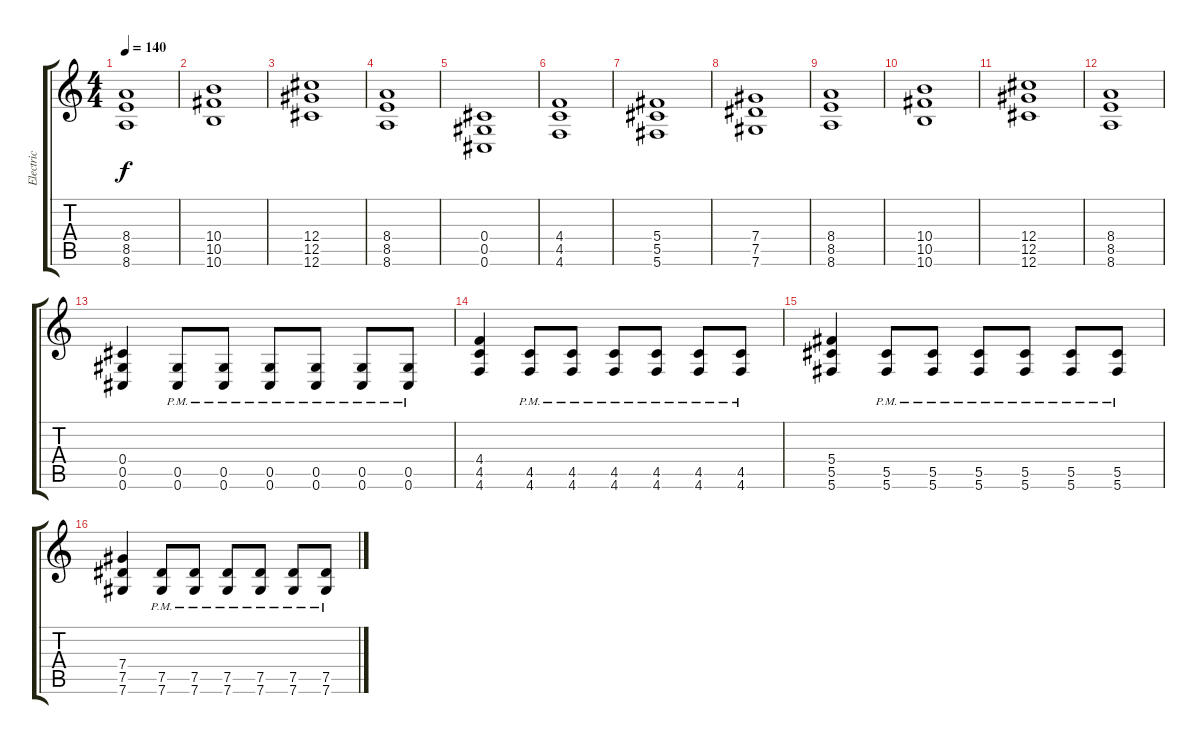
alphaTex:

\track ("Electric" "Electric") {instrument distortionguitar}
\staff {score tabs}
\tuning (Eb4 Bb3 Gb3 Db3 Ab2 Db2) {hide}
\ts (4 4)
\tempo 140
\clef g2
\ks c
(8.4 8.5 8.6).1{dy f} |
(10.4 10.5 10.6).1 |
(12.4 12.5 12.6).1 |
(8.4 8.5 8.6).1 |
(0.4 0.5 0.6).1 |
(4.4 4.5 4.6).1 |
(5.4 5.5 5.6).1 |
(7.4 7.5 7.6).1 |
(8.4 8.5 8.6).1 |
(10.4 10.5 10.6).1 |
(12.4 12.5 12.6).1 |
(8.4 8.5 8.6).1 |
(0.4 0.5 0.6).4{instrument distortionguitar} (0.5{pm} 0.6{pm}).8 (0.5{pm} 0.6{pm}).8 (0.5{pm} 0.6{pm}).8 (0.5{pm} 0.6{pm}).8 (0.5{pm} 0.6{pm}).8 (0.5{pm} 0.6{pm}).8 |
(4.4 4.5 4.6).4 (4.5{pm} 4.6{pm}).8 (4.5{pm} 4.6{pm}).8 (4.5{pm} 4.6{pm}).8 (4.5{pm} 4.6{pm}).8 (4.5{pm} 4.6{pm}).8 (4.5{pm} 4.6{pm}).8 |
(5.4 5.5 5.6).4 (5.5{pm} 5.6{pm}).8 (5.5{pm} 5.6{pm}).8 (5.5{pm} 5.6{pm}).8 (5.5{pm} 5.6{pm}).8 (5.5{pm} 5.6{pm}).8 (5.5{pm} 5.6{pm}).8 |
(7.4 7.5 7.6).4 (7.5{pm} 7.6{pm}).8 (7.5{pm} 7.6{pm}).8 (7.5{pm} 7.6{pm}).8 (7.5{pm} 7.6{pm}).8 (7.5{pm} 7.6{pm}).8 (7.5{pm} 7.6{pm}).8
